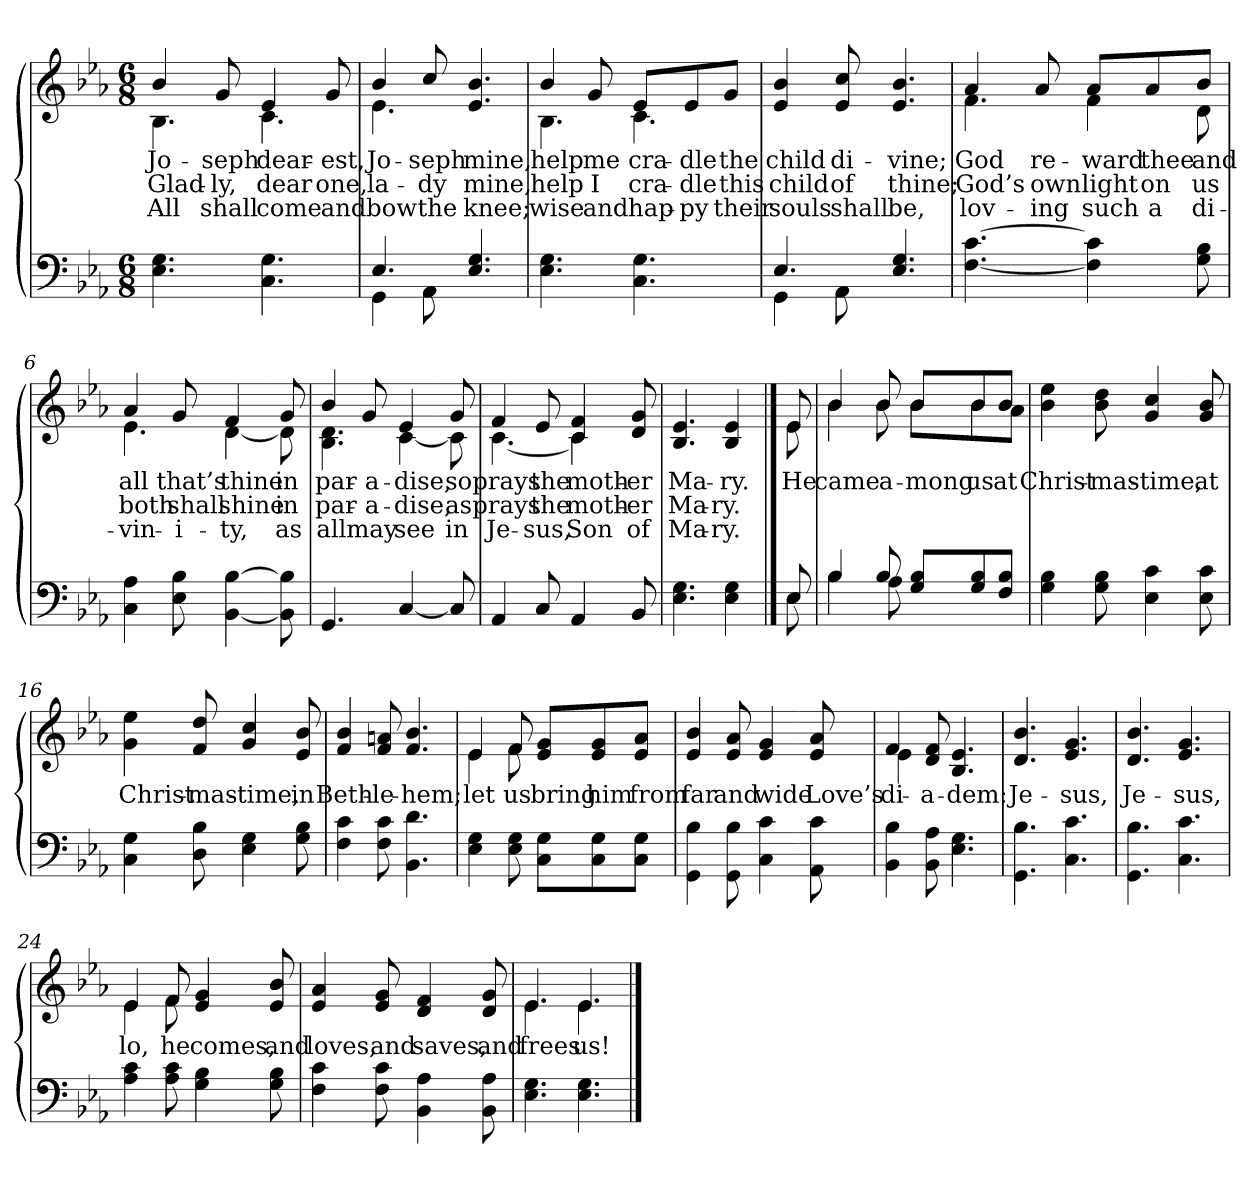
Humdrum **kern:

**kern	**kern	**text	**text	**text
*part2	*part1	*part1	*part1	*part1
*staff2	*staff1	*staff1	*staff1	*staff1
*clefF4	*clefG2	*	*	*
*k[b-e-a-]	*k[b-e-a-]	*	*	*
*M6/8	*M6/8	*	*	*
=1	=1	=1	=1	=1
!	!LO:TX:b:i:t=Verse	!	!	!
!	!	!LO:LY:b	!LO:LY:b	!LO:LY:b
*	*^	*	*	*
4.E-\ 4.G\	4b-/	4.B-\	Jo-	Glad-	All
!	!	!	!LO:LY:b	!LO:LY:b	!LO:LY:b
.	8g/	.	-seph	-ly,	shall
!	!	!	!LO:LY:b	!LO:LY:b	!LO:LY:b
4.C\ 4.G\	4e-/	4.c\	dear-	dear	come
!	!	!	!LO:LY:b	!LO:LY:b	!LO:LY:b
.	8g/	.	-est,	one,	and
=2	=2	=2	=2	=2	=2
*^	*	*	*	*	*
!	!	!	!	!LO:LY:b	!LO:LY:b	!LO:LY:b
4.E-/	4GG\	4b-/	4.e-\	Jo-	la-	bow
!	!	!	!	!LO:LY:b	!LO:LY:b	!LO:LY:b
.	8AA-\	8cc/	.	-seph	-dy	the
!	!	!	!	!LO:LY:b	!LO:LY:b	!LO:LY:b
4.E-/ 4.G/	4.ryy	4.e-/ 4.b-/	4.ryy	mine,	mine,	knee;
!!LO:LB:g=z	!!
=3	=3	=3	=3	=3	=3	=3
!	!	!	!	!LO:LY:b	!LO:LY:b	!LO:LY:b
*v	*v	*	*	*	*	*
4.E-\ 4.G\	4b-/	4.B-\	help	help	wise
!	!	!	!LO:LY:b	!LO:LY:b	!LO:LY:b
.	8g/	.	me	I	and
!	!	!	!LO:LY:b	!LO:LY:b	!LO:LY:b
4.C\ 4.G\	8e-/L	4.c\	cra-	cra-	hap-
!	!	!	!LO:LY:b	!LO:LY:b	!LO:LY:b
.	8e-/	.	-dle	-dle	-py
!	!	!	!LO:LY:b	!LO:LY:b	!LO:LY:b
.	8g/J	.	the	this	their
*	*v	*v	*	*	*
=4	=4	=4	=4	=4
*^	*	*	*	*
!	!	!	!LO:LY:b	!LO:LY:b	!LO:LY:b
4.E-/	4GG\	4e-/ 4b-/	child	child	souls
!	!	!	!LO:LY:b	!LO:LY:b	!LO:LY:b
.	8AA-\	8e-/ 8cc/	di-	of	shall
!	!	!	!LO:LY:b	!LO:LY:b	!LO:LY:b
4.E-/ 4.G/	4.ryy	4.e-/ 4.b-/	-vine;	thine;	be,
!!LO:LB:g=z
=5	=5	=5	=5	=5	=5
!	!	!	!LO:LY:b	!LO:LY:b	!LO:LY:b
*v	*v	*^	*	*	*
[4.F\ [4.c\	4a-/	4.f\	God	God’s	lov-
!	!	!	!LO:LY:b	!LO:LY:b	!LO:LY:b
.	8a-/	.	re-	own	-ing
!	!	!	!LO:LY:b	!LO:LY:b	!LO:LY:b
4F\] 4c\]	8a-/L	4f\	-ward	light	such
!	!	!	!LO:LY:b	!LO:LY:b	!LO:LY:b
.	8a-/	.	thee	on	a
!	!	!	!LO:LY:b	!LO:LY:b	!LO:LY:b
8G\ 8B-\	8b-/J	8d\	and	us	di-
=6	=6	=6	=6	=6	=6
!	!	!	!LO:LY:b	!LO:LY:b	!LO:LY:b
4C\ 4A-\	4a-/	4.e-\	all	both	-vin-
!	!	!	!LO:LY:b	!LO:LY:b	!LO:LY:b
8E-\ 8B-\	8g/	.	that’s	shall	-i-
!	!	!	!LO:LY:b	!LO:LY:b	!LO:LY:b
[4BB-\ [4B-\	4f/	[4d\	thine	shine	-ty,
!!LO:LB:g=z	!!
=7-	=7-	=7-	=7-	=7-	=7-
!	!	!	!LO:LY:b	!LO:LY:b	!LO:LY:b
8BB-\] 8B-\]	8g/	8d\]	in	in	as
=8	=8	=8	=8	=8	=8
!	!	!	!LO:LY:b	!LO:LY:b	!LO:LY:b
4.GG/	4b-/	4.B-\ 4.d\	par-	par-	all
!	!	!	!LO:LY:b	!LO:LY:b	!LO:LY:b
.	8g/	.	-a-	-a-	may
!	!	!	!LO:LY:b	!LO:LY:b	!LO:LY:b
[4C/	4e-/	[4c\	-dise,	-dise,	see
!!LO:LB:g=z	!!
=9-	=9-	=9-	=9-	=9-	=9-
!	!	!	!LO:LY:b	!LO:LY:b	!LO:LY:b
8C/]	8g/	8c\]	so	as	in
=10	=10	=10	=10	=10	=10
!	!	!	!LO:LY:b	!LO:LY:b	!LO:LY:b
4AA-/	4f/	[4.c\	prays	prays	Je-
!	!	!	!LO:LY:b	!LO:LY:b	!LO:LY:b
8C/	8e-/	.	the	the	-sus,
!	!	!	!LO:LY:b	!LO:LY:b	!LO:LY:b
4AA-/	4c/ 4f/	4c\]	moth-	moth-	Son
!	!	!	!LO:LY:b	!LO:LY:b	!LO:LY:b
8BB-/	8d/ 8g/	8ryy	-er	-er	of
=11	=11	=11	=11	=11	=11
!	!	!	!LO:LY:b	!LO:LY:b	!LO:LY:b
*	*v	*v	*	*	*
4.E-\ 4.G\	4.B-/ 4.e-/	Ma-	Ma-	Ma-
!	!	!LO:LY:b	!LO:LY:b	!LO:LY:b
4E-\ 4G\	4B-/ 4e-/	-ry.	-ry.	-ry.
!!LO:LB:g=z
==12	==12	==12	==12	==12
*^	*	*	*	*
!	!	!LO:TX:b:i:t=Refrain	!	!	!
!	!	!	!LO:LY:b	!	!
*	*	*^	*	*	*
8E-/	8E-\	8e-/	8e-\	He	.	.
=13	=13	=13	=13	=13	=13	=13
!	!	!	!	!LO:LY:b	!	!
4B-/	4B-\	4b-/	4b-\	came	.	.
!	!	!	!	!LO:LY:b	!	!
8B-/	8A-\	8b-/	8b-\	a-	.	.
!	!	!	!	!LO:LY:b	!	!
8G/ 8B-/L	4.ryy	8b-/L	8b-\L	-mong	.	.
!	!	!	!	!LO:LY:b	!	!
8G/ 8B-/	.	8b-/	8b-\	us	.	.
!	!	!	!	!LO:LY:b	!	!
8F/ 8B-/J	.	8b-/J	8a-\J	at	.	.
*v	*v	*	*	*	*	*
=14	=14	=14	=14	=14	=14
!	!	!	!LO:LY:b	!	!
*	*v	*v	*	*	*
4G\ 4B-\	4b-\ 4ee-\	Christ-	.	.
!	!	!LO:LY:b	!	!
8G\ 8B-\	8b-\ 8dd\	-mas-	.	.
!	!	!LO:LY:b	!	!
4E-\ 4c\	4g/ 4cc/	-time,	.	.
!!LO:LB:g=z
=15-	=15-	=15-	=15-	=15-
!	!	!LO:LY:b	!	!
8E-\ 8c\	8g/ 8b-/	at	.	.
=16	=16	=16	=16	=16
!	!	!LO:LY:b	!	!
4C\ 4G\	4g\ 4ee-\	Christ-	.	.
!	!	!LO:LY:b	!	!
8D\ 8B-\	8f/ 8dd/	-mas-	.	.
!	!	!LO:LY:b	!	!
4E-\ 4G\	4g/ 4cc/	-time,	.	.
!	!	!LO:LY:b	!	!
8G\ 8B-\	8e-/ 8b-/	in	.	.
=17	=17	=17	=17	=17
!	!	!LO:LY:b	!	!
4F\ 4c\	4f/ 4b-/	Beth-	.	.
!	!	!LO:LY:b	!	!
8F\ 8c\	8f/ 8an/	-le-	.	.
!	!	!LO:LY:b	!	!
4.BB-\ 4.d\	4.f/ 4.b-/	-hem;	.	.
!!LO:LB:g=z
=18	=18	=18	=18	=18
!	!	!LO:LY:b	!	!
*	*^	*	*	*
4E-\ 4G\	4e-/	4e-\	let	.	.
!	!	!	!LO:LY:b	!	!
8E-\ 8G\	8f/	8f\	us	.	.
!	!	!	!LO:LY:b	!	!
8C\ 8G\L	8e-/ 8g/L	4.ryy	bring	.	.
!	!	!	!LO:LY:b	!	!
8C\ 8G\	8e-/ 8g/	.	him	.	.
!	!	!	!LO:LY:b	!	!
8C\ 8G\J	8e-/ 8a-/J	.	from	.	.
*	*v	*v	*	*	*
=19	=19	=19	=19	=19
!	!	!LO:LY:b	!	!
4GG\ 4B-\	4e-/ 4b-/	far	.	.
!	!	!LO:LY:b	!	!
8GG\ 8B-\	8e-/ 8a-/	and	.	.
!	!	!LO:LY:b	!	!
4C\ 4c\	4e-/ 4g/	wide	.	.
!!LO:LB:g=z
=20-	=20-	=20-	=20-	=20-
!	!	!LO:LY:b	!	!
8AA-\ 8c\	8e-/ 8a-/	Love’s	.	.
=21	=21	=21	=21	=21
!	!	!LO:LY:b	!	!
*	*^	*	*	*
4BB-\ 4B-\	4f/	4e-\	di-	.	.
!	!	!	!LO:LY:b	!	!
8BB-\ 8A-\	8d/ 8f/	2ryy	-a-	.	.
!	!	!	!LO:LY:b	!	!
4.E-\ 4.G\	4.B-/ 4.e-/	.	-dem:	.	.
*	*v	*v	*	*	*
!!LO:LB:g=z
=22	=22	=22	=22	=22
!	!	!LO:LY:b	!	!
4.GG\ 4.B-\	4.d/ 4.b-/	Je-	.	.
!	!	!LO:LY:b	!	!
4.C\ 4.c\	4.e-/ 4.g/	-sus,	.	.
=23	=23	=23	=23	=23
!	!	!LO:LY:b	!	!
4.GG\ 4.B-\	4.d/ 4.b-/	Je-	.	.
!	!	!LO:LY:b	!	!
4.C\ 4.c\	4.e-/ 4.g/	-sus,	.	.
!!LO:LB:g=z
=24	=24	=24	=24	=24
!	!	!LO:LY:b	!	!
*	*^	*	*	*
4A-\ 4c\	4e-/	4e-\	lo,	.	.
!	!	!	!LO:LY:b	!	!
8A-\ 8c\	8f/	8f\	he	.	.
!	!	!	!LO:LY:b	!	!
4G\ 4B-\	4e-/ 4g/	4.ryy	comes,	.	.
!	!	!	!LO:LY:b	!	!
8G\ 8B-\	8e-/ 8b-/	.	and	.	.
*	*v	*v	*	*	*
=25	=25	=25	=25	=25
!	!	!LO:LY:b	!	!
4F\ 4c\	4e-/ 4a-/	loves,	.	.
!	!	!LO:LY:b	!	!
8F\ 8c\	8e-/ 8g/	and	.	.
!	!	!LO:LY:b	!	!
4BB-\ 4A-\	4d/ 4f/	saves,	.	.
!	!	!LO:LY:b	!	!
8BB-\ 8A-\	8d/ 8g/	and	.	.
=26	=26	=26	=26	=26
!	!	!LO:LY:b	!	!
*	*^	*	*	*
4.E-\ 4.G\	4.e-/	4.e-\	frees	.	.
!	!	!	!LO:LY:b	!	!
4.E-\ 4.G\	4.e-/	4.e-\	us!	.	.
*	*v	*v	*	*	*
==	==	==	==	==
*-	*-	*-	*-	*-
